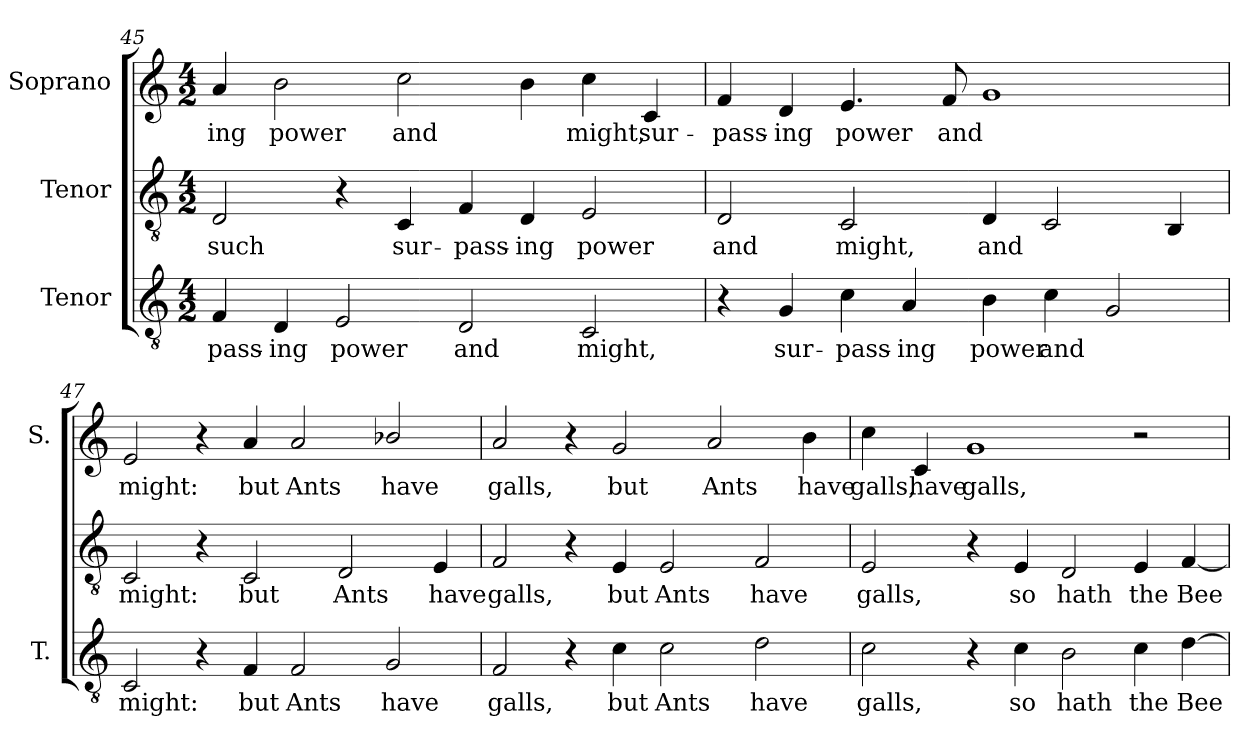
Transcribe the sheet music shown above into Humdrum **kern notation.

**kern	**text	**kern	**text	**kern	**text
*part3	*part3	*part2	*part2	*part1	*part1
*staff3	*staff3	*staff2	*staff2	*staff1	*staff1
*I"Tenor	*	*I"Tenor	*	*I"Soprano	*
*I'T.	*	*	*	*I'S.	*
*clefGv2	*	*clefGv2	*	*clefG2	*
*ITrd7c12	*	*	*	*	*
*k[]	*	*k[]	*	*k[]	*
*C:	*	*C:	*	*C:	*
*M4/2	*	*M4/2	*	*M4/2	*
=45	=45	=45	=45	=45	=45
!	!LO:LY:b:color=#000000	!	!	!	!
!	!	!	!LO:LY:b:color=#000000	!	!
!	!	!	!	!	!LO:LY:b:color=#000000
4FFi/	-pass-	2Di/	such	4ai/	-ing
!	!LO:LY:b:color=#000000	!	!	!	!
!	!	!	!	!	!LO:LY:b:color=#000000
4DDi/	-ing	.	.	2bi\	power
!	!LO:LY:b:color=#000000	!	!	!	!
2EEi/	power	4r	.	.	.
!	!	!	!LO:LY:b:color=#000000	!	!
!	!	!	!	!	!LO:LY:b:color=#000000
.	.	4Ci/	sur-	2cci\	and
!	!LO:LY:b:color=#000000	!	!	!	!
!	!	!	!LO:LY:b:color=#000000	!	!
2DDi/	and	4Fi/	-pass-	.	.
!	!	!	!LO:LY:b:color=#000000	!	!
.	.	4Di/	-ing	4bi\	.
!	!LO:LY:b:color=#000000	!	!	!	!
!	!	!	!LO:LY:b:color=#000000	!	!
!	!	!	!	!	!LO:LY:b:color=#000000
2CCi/	might,	2Ei/	power	4cci\	might,
!	!	!	!	!	!LO:LY:b:color=#000000
.	.	.	.	4ci/	sur-
!!LO:PB:g=z
=46	=46	=46	=46	=46	=46
!	!	!	!LO:LY:b:color=#000000	!	!
!	!	!	!	!	!LO:LY:b:color=#000000
4r	.	2Di/	and	4fi/	-pass-
!	!LO:LY:b:color=#000000	!	!	!	!
!	!	!	!	!	!LO:LY:b:color=#000000
4GGi/	sur-	.	.	4di/	-ing
!	!LO:LY:b:color=#000000	!	!	!	!
!	!	!	!LO:LY:b:color=#000000	!	!
!	!	!	!	!	!LO:LY:b:color=#000000
4Ci\	-pass-	2Ci/	might,	4.ei/	power
!	!LO:LY:b:color=#000000	!	!	!	!
4AAi/	-ing	.	.	.	.
!	!	!	!	!	!LO:LY:b:color=#000000
.	.	.	.	8fi/	and
!	!LO:LY:b:color=#000000	!	!	!	!
!	!	!	!LO:LY:b:color=#000000	!	!
4BBi\	power	4Di/	and	1gi	.
!	!LO:LY:b:color=#000000	!	!	!	!
4Ci\	and	2Ci/	.	.	.
2GGi/	.	.	.	.	.
.	.	4BBi/	.	.	.
=47	=47	=47	=47	=47	=47
!	!LO:LY:b:color=#000000	!	!	!	!
!	!	!	!LO:LY:b:color=#000000	!	!
!	!	!	!	!	!LO:LY:b:color=#000000
2CCi/	might:	2Ci/	might:	2ei/	might:
4r	.	4r	.	4r	.
!	!LO:LY:b:color=#000000	!	!	!	!
!	!	!	!LO:LY:b:color=#000000	!	!
!	!	!	!	!	!LO:LY:b:color=#000000
4FFi/	but	2Ci/	but	4ai/	but
!	!LO:LY:b:color=#000000	!	!	!	!
!	!	!	!	!	!LO:LY:b:color=#000000
2FFi/	Ants	.	.	2ai/	Ants
!	!	!	!LO:LY:b:color=#000000	!	!
.	.	2Di/	Ants	.	.
!	!LO:LY:b:color=#000000	!	!	!	!
!	!	!	!	!	!LO:LY:b:color=#000000
2GGi/	have	.	.	2b-Xi/	have
!	!	!	!LO:LY:b:color=#000000	!	!
.	.	4Ei/	have	.	.
=48	=48	=48	=48	=48	=48
!	!LO:LY:b:color=#000000	!	!	!	!
!	!	!	!LO:LY:b:color=#000000	!	!
!	!	!	!	!	!LO:LY:b:color=#000000
2FFi/	galls,	2Fi/	galls,	2ai/	galls,
4r	.	4r	.	4r	.
!	!LO:LY:b:color=#000000	!	!	!	!
!	!	!	!LO:LY:b:color=#000000	!	!
!	!	!	!	!	!LO:LY:b:color=#000000
4Ci\	but	4Ei/	but	2gi/	but
!	!LO:LY:b:color=#000000	!	!	!	!
!	!	!	!LO:LY:b:color=#000000	!	!
2Ci\	Ants	2Ei/	Ants	.	.
!	!	!	!	!	!LO:LY:b:color=#000000
.	.	.	.	2ai/	Ants
!	!LO:LY:b:color=#000000	!	!	!	!
!	!	!	!LO:LY:b:color=#000000	!	!
2Di\	have	2Fi/	have	.	.
!	!	!	!	!	!LO:LY:b:color=#000000
.	.	.	.	4bi\	have
!!LO:LB:g=z
=49	=49	=49	=49	=49	=49
!	!LO:LY:b:color=#000000	!	!	!	!
!	!	!	!LO:LY:b:color=#000000	!	!
!	!	!	!	!	!LO:LY:b:color=#000000
2Ci\	galls,	2Ei/	galls,	4cci\	galls,
!	!	!	!	!	!LO:LY:b:color=#000000
.	.	.	.	4ci/	have
!	!	!	!	!	!LO:LY:b:color=#000000
4r	.	4r	.	1gi	galls,
!	!LO:LY:b:color=#000000	!	!	!	!
!	!	!	!LO:LY:b:color=#000000	!	!
4Ci\	so	4Ei/	so	.	.
!	!LO:LY:b:color=#000000	!	!	!	!
!	!	!	!LO:LY:b:color=#000000	!	!
2BBi\	hath	2Di/	hath	.	.
!	!LO:LY:b:color=#000000	!	!	!	!
!	!	!	!LO:LY:b:color=#000000	!	!
4Ci\	the	4Ei/	the	2r	.
!	!LO:LY:b:color=#000000	!	!	!	!
!	!	!	!LO:LY:b:color=#000000	!	!
[4Di\	Bee	[4Fi/	Bee	.	.
=	=	=	=	=	=
*-	*-	*-	*-	*-	*-
